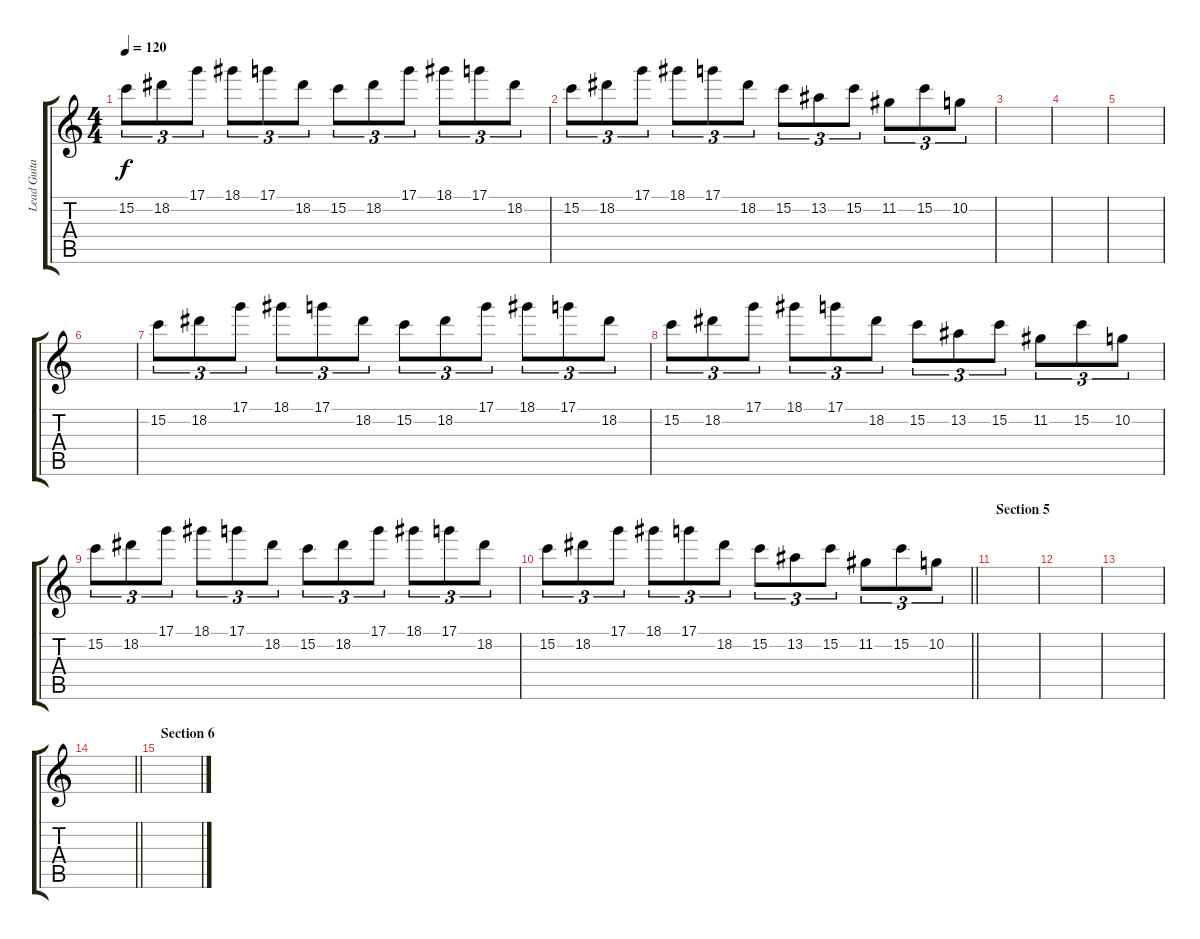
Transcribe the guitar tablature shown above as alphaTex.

\track ("Lead Guitar 4" "Lead Guita") {instrument overdrivenguitar}
\staff {score tabs}
\tuning (D4 A3 F3 C3 G2 C2) {hide}
\ts (4 4)
\tempo 120
\clef g2
\ks c
15.2.8{tu (3 2) dy f} 18.2.8{tu (3 2)} 17.1.8{tu (3 2)} 18.1.8{tu (3 2)} 17.1.8{tu (3 2)} 18.2.8{tu (3 2)} 15.2.8{tu (3 2)} 18.2.8{tu (3 2)} 17.1.8{tu (3 2)} 18.1.8{tu (3 2)} 17.1.8{tu (3 2)} 18.2.8{tu (3 2)} |
15.2.8{tu (3 2)} 18.2.8{tu (3 2)} 17.1.8{tu (3 2)} 18.1.8{tu (3 2)} 17.1.8{tu (3 2)} 18.2.8{tu (3 2)} 15.2.8{tu (3 2)} 13.2.8{tu (3 2)} 15.2.8{tu (3 2)} 11.2.8{tu (3 2)} 15.2.8{tu (3 2)} 10.2.8{tu (3 2)} |
|
|
|
|
15.2.8{tu (3 2)} 18.2.8{tu (3 2)} 17.1.8{tu (3 2)} 18.1.8{tu (3 2)} 17.1.8{tu (3 2)} 18.2.8{tu (3 2)} 15.2.8{tu (3 2)} 18.2.8{tu (3 2)} 17.1.8{tu (3 2)} 18.1.8{tu (3 2)} 17.1.8{tu (3 2)} 18.2.8{tu (3 2)} |
15.2.8{tu (3 2)} 18.2.8{tu (3 2)} 17.1.8{tu (3 2)} 18.1.8{tu (3 2)} 17.1.8{tu (3 2)} 18.2.8{tu (3 2)} 15.2.8{tu (3 2)} 13.2.8{tu (3 2)} 15.2.8{tu (3 2)} 11.2.8{tu (3 2)} 15.2.8{tu (3 2)} 10.2.8{tu (3 2)} |
15.2.8{tu (3 2)} 18.2.8{tu (3 2)} 17.1.8{tu (3 2)} 18.1.8{tu (3 2)} 17.1.8{tu (3 2)} 18.2.8{tu (3 2)} 15.2.8{tu (3 2)} 18.2.8{tu (3 2)} 17.1.8{tu (3 2)} 18.1.8{tu (3 2)} 17.1.8{tu (3 2)} 18.2.8{tu (3 2)} |
\barLineRight lightlight
15.2.8{tu (3 2)} 18.2.8{tu (3 2)} 17.1.8{tu (3 2)} 18.1.8{tu (3 2)} 17.1.8{tu (3 2)} 18.2.8{tu (3 2)} 15.2.8{tu (3 2)} 13.2.8{tu (3 2)} 15.2.8{tu (3 2)} 11.2.8{tu (3 2)} 15.2.8{tu (3 2)} 10.2.8{tu (3 2)} |
\section ("" "Section 5")
|
|
|
\barLineRight lightlight
|
\section ("" "Section 6")
